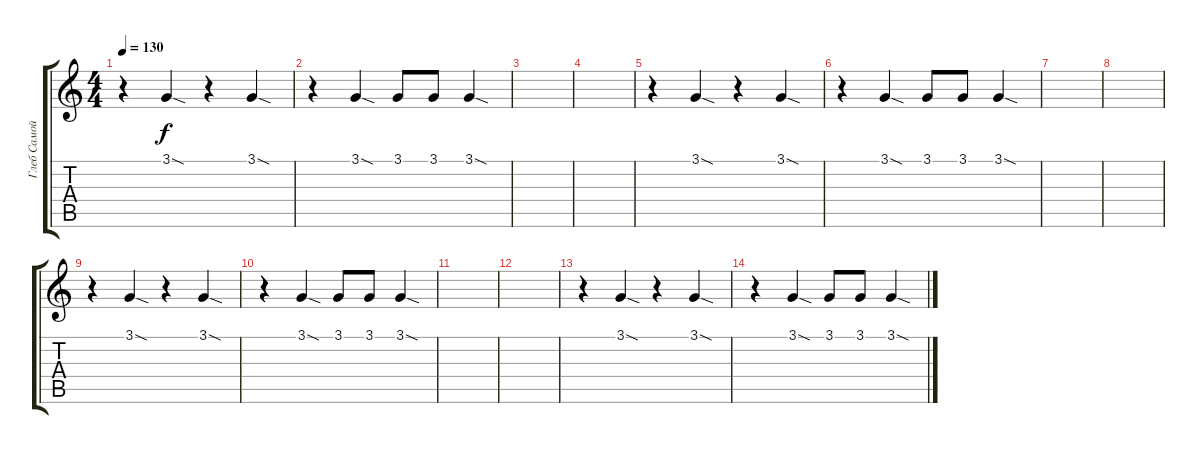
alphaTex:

\track ("Глеб Самойлов (fx)" "Глеб Самой") {instrument fx7echoes}
\staff {score tabs}
\tuning (E4 B3 G3 D3 A2 E2) {hide}
\ts (4 4)
\tempo 130
\clef g2
\ks c
r.4{dy f} 3.1{sod}.4 r.4 3.1{sod}.4 |
r.4 3.1{sod}.4 3.1.8 3.1.8 3.1{sod}.4 |
|
|
r.4 3.1{sod}.4 r.4 3.1{sod}.4 |
r.4 3.1{sod}.4 3.1.8 3.1.8 3.1{sod}.4 |
|
|
r.4 3.1{sod}.4 r.4 3.1{sod}.4 |
r.4 3.1{sod}.4 3.1.8 3.1.8 3.1{sod}.4 |
|
|
r.4 3.1{sod}.4 r.4 3.1{sod}.4 |
r.4 3.1{sod}.4 3.1.8 3.1.8 3.1{sod}.4
